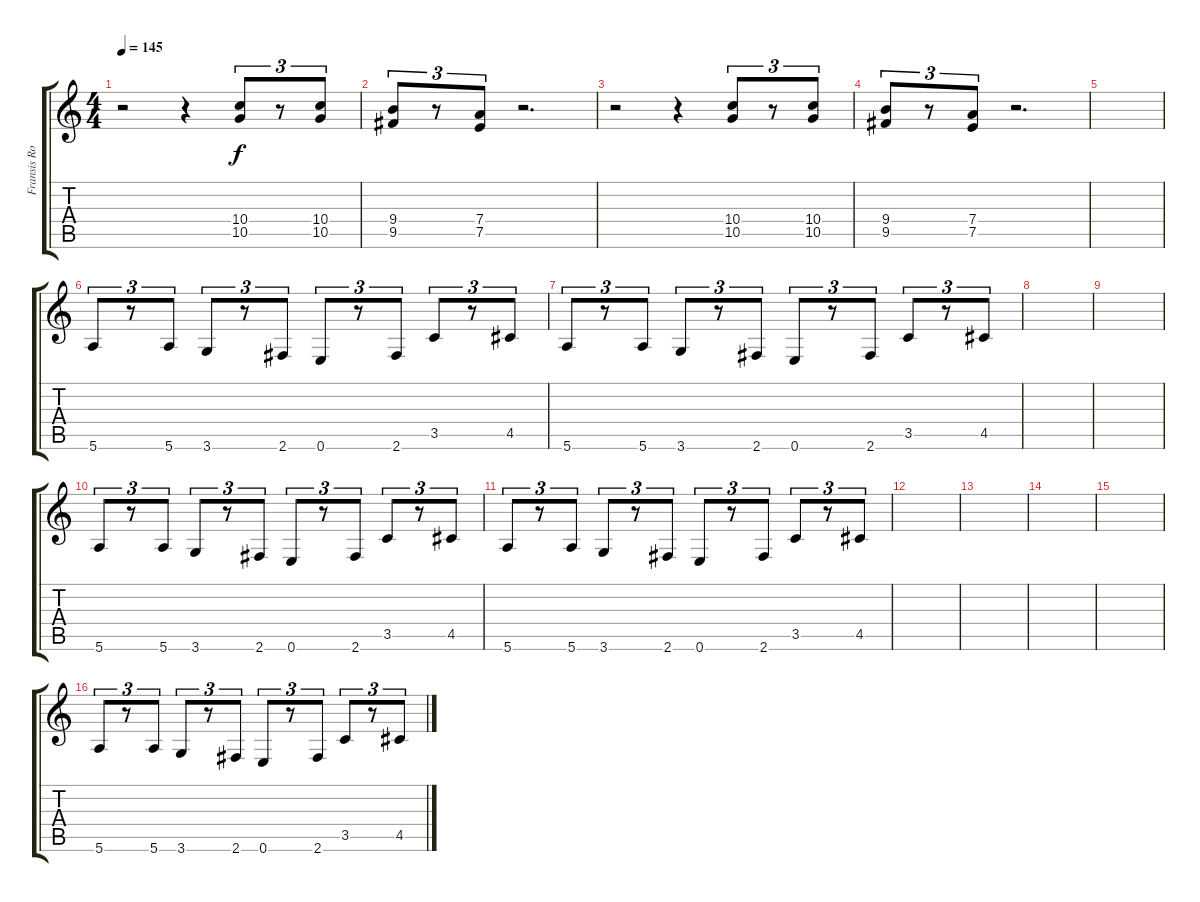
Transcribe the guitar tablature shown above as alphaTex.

\track ("Fransis Rossi" "Fransis Ro") {instrument overdrivenguitar}
\staff {score tabs}
\tuning (E4 B3 G3 D3 A2 E2) {hide}
\ts (4 4)
\tempo 145
\clef g2
\ks c
r.2{dy f} r.4 (10.4 10.5).8{tu (3 2)} r.8{tu (3 2)} (10.4 10.5).8{tu (3 2)} |
(9.4 9.5).8{tu (3 2)} r.8{tu (3 2)} (7.4 7.5).8{tu (3 2)} r.2{d} |
r.2 r.4 (10.4 10.5).8{tu (3 2)} r.8{tu (3 2)} (10.4 10.5).8{tu (3 2)} |
(9.4 9.5).8{tu (3 2)} r.8{tu (3 2)} (7.4 7.5).8{tu (3 2)} r.2{d} |
|
5.6.8{tu (3 2)} r.8{tu (3 2)} 5.6.8{tu (3 2)} 3.6.8{tu (3 2)} r.8{tu (3 2)} 2.6.8{tu (3 2)} 0.6.8{tu (3 2)} r.8{tu (3 2)} 2.6.8{tu (3 2)} 3.5.8{tu (3 2)} r.8{tu (3 2)} 4.5.8{tu (3 2)} |
5.6.8{tu (3 2)} r.8{tu (3 2)} 5.6.8{tu (3 2)} 3.6.8{tu (3 2)} r.8{tu (3 2)} 2.6.8{tu (3 2)} 0.6.8{tu (3 2)} r.8{tu (3 2)} 2.6.8{tu (3 2)} 3.5.8{tu (3 2)} r.8{tu (3 2)} 4.5.8{tu (3 2)} |
|
|
5.6.8{tu (3 2)} r.8{tu (3 2)} 5.6.8{tu (3 2)} 3.6.8{tu (3 2)} r.8{tu (3 2)} 2.6.8{tu (3 2)} 0.6.8{tu (3 2)} r.8{tu (3 2)} 2.6.8{tu (3 2)} 3.5.8{tu (3 2)} r.8{tu (3 2)} 4.5.8{tu (3 2)} |
5.6.8{tu (3 2)} r.8{tu (3 2)} 5.6.8{tu (3 2)} 3.6.8{tu (3 2)} r.8{tu (3 2)} 2.6.8{tu (3 2)} 0.6.8{tu (3 2)} r.8{tu (3 2)} 2.6.8{tu (3 2)} 3.5.8{tu (3 2)} r.8{tu (3 2)} 4.5.8{tu (3 2)} |
|
|
|
|
5.6.8{tu (3 2)} r.8{tu (3 2)} 5.6.8{tu (3 2)} 3.6.8{tu (3 2)} r.8{tu (3 2)} 2.6.8{tu (3 2)} 0.6.8{tu (3 2)} r.8{tu (3 2)} 2.6.8{tu (3 2)} 3.5.8{tu (3 2)} r.8{tu (3 2)} 4.5.8{tu (3 2)}
